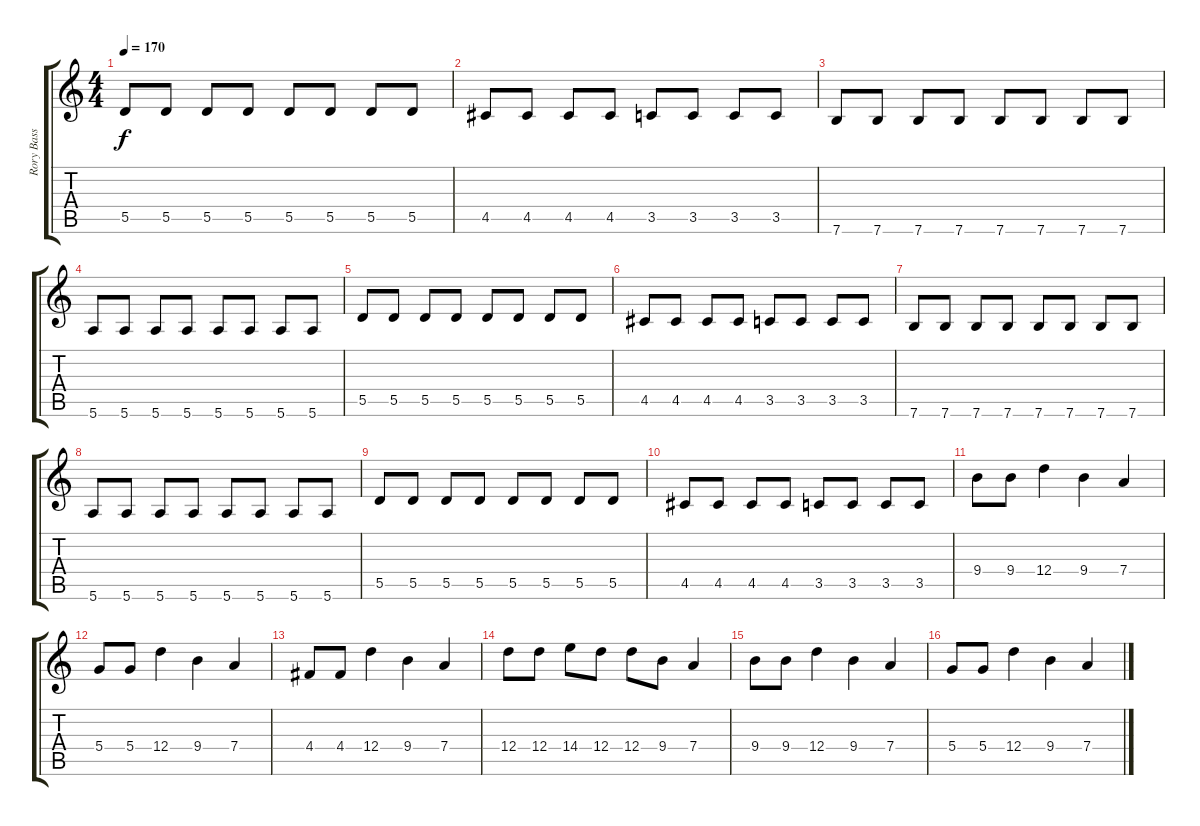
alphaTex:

\track ("Rory Bass" "Rory Bass") {instrument fretlessbass}
\staff {score tabs}
\tuning (E4 B3 G3 D3 A2 E2) {hide}
\ts (4 4)
\tempo 170
\clef g2
\ks c
5.5.8{dy f} 5.5.8 5.5.8 5.5.8 5.5.8 5.5.8 5.5.8 5.5.8 |
4.5.8 4.5.8 4.5.8 4.5.8 3.5.8 3.5.8 3.5.8 3.5.8 |
7.6.8 7.6.8 7.6.8 7.6.8 7.6.8 7.6.8 7.6.8 7.6.8 |
5.6.8 5.6.8 5.6.8 5.6.8 5.6.8 5.6.8 5.6.8 5.6.8 |
5.5.8 5.5.8 5.5.8 5.5.8 5.5.8 5.5.8 5.5.8 5.5.8 |
4.5.8 4.5.8 4.5.8 4.5.8 3.5.8 3.5.8 3.5.8 3.5.8 |
7.6.8 7.6.8 7.6.8 7.6.8 7.6.8 7.6.8 7.6.8 7.6.8 |
5.6.8 5.6.8 5.6.8 5.6.8 5.6.8 5.6.8 5.6.8 5.6.8 |
5.5.8 5.5.8 5.5.8 5.5.8 5.5.8 5.5.8 5.5.8 5.5.8 |
4.5.8 4.5.8 4.5.8 4.5.8 3.5.8 3.5.8 3.5.8 3.5.8 |
9.4.8 9.4.8 12.4.4 9.4.4 7.4.4 |
5.4.8 5.4.8 12.4.4 9.4.4 7.4.4 |
4.4.8 4.4.8 12.4.4 9.4.4 7.4.4 |
12.4.8 12.4.8 14.4.8 12.4.8 12.4.8 9.4.8 7.4.4 |
9.4.8 9.4.8 12.4.4 9.4.4 7.4.4 |
5.4.8 5.4.8 12.4.4 9.4.4 7.4.4
